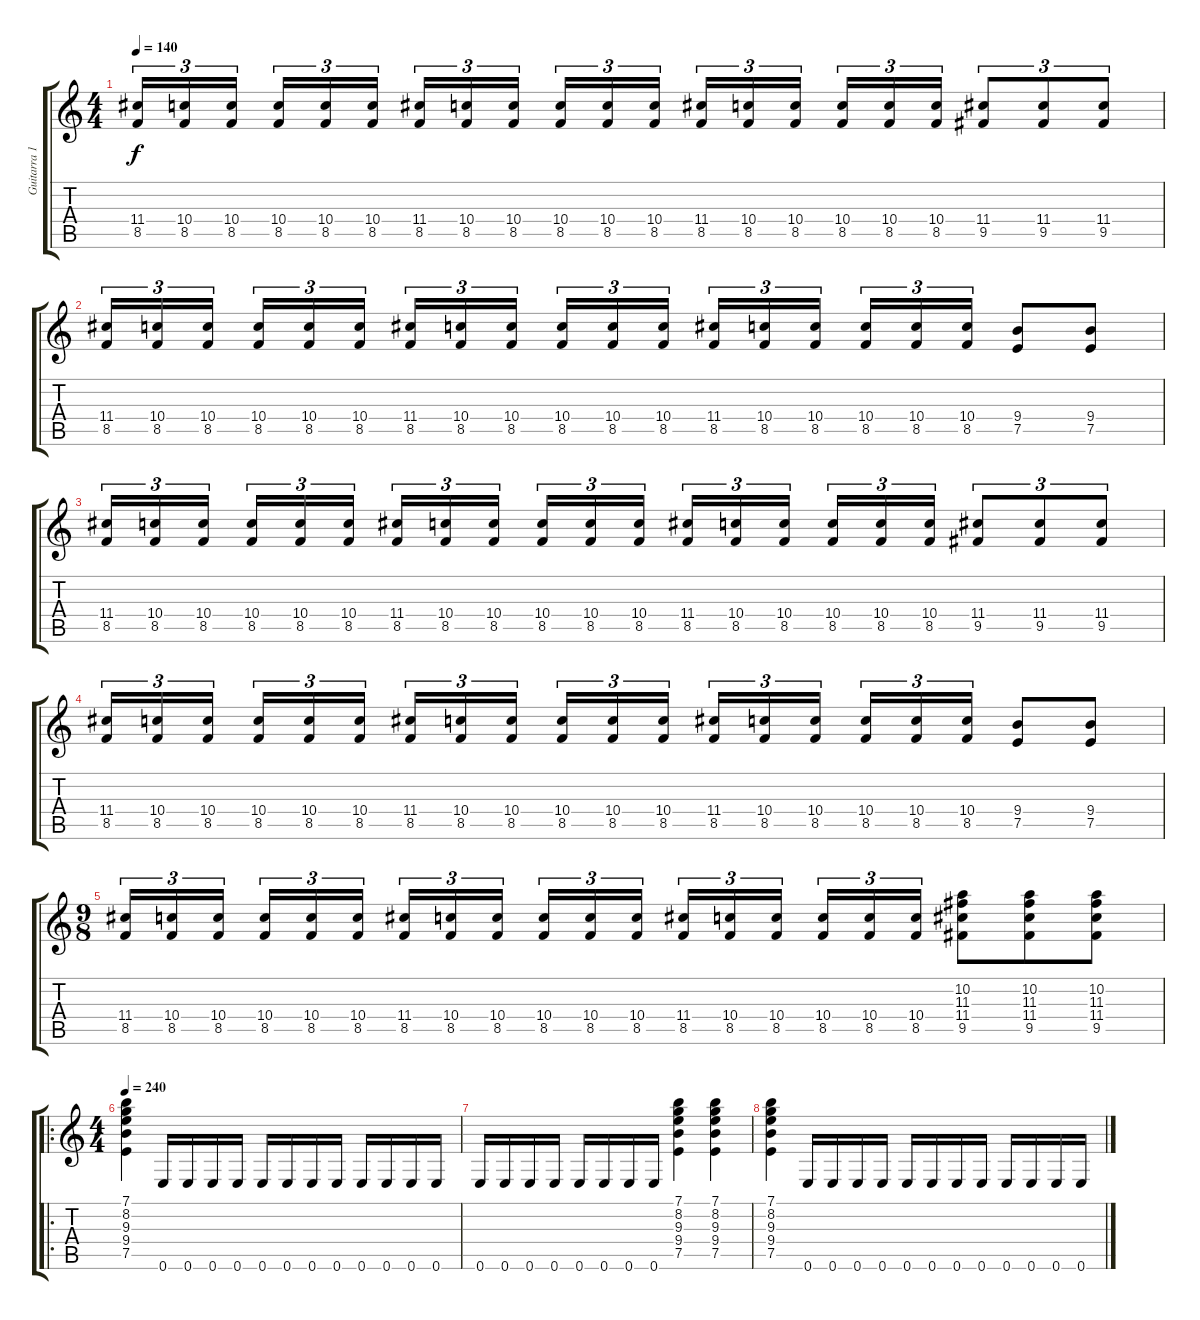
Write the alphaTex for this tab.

\track ("Guitarra 1" "Guitarra 1") {instrument distortionguitar}
\staff {score tabs}
\tuning (E4 B3 G3 D3 A2 E2) {hide}
\ts (4 4)
\tempo 140
\clef g2
\ks c
(11.4 8.5).16{tu (3 2) dy f} (10.4 8.5).16{tu (3 2)} (10.4 8.5).16{tu (3 2)} (10.4 8.5).16{tu (3 2)} (10.4 8.5).16{tu (3 2)} (10.4 8.5).16{tu (3 2)} (11.4 8.5).16{tu (3 2)} (10.4 8.5).16{tu (3 2)} (10.4 8.5).16{tu (3 2)} (10.4 8.5).16{tu (3 2)} (10.4 8.5).16{tu (3 2)} (10.4 8.5).16{tu (3 2)} (11.4 8.5).16{tu (3 2)} (10.4 8.5).16{tu (3 2)} (10.4 8.5).16{tu (3 2)} (10.4 8.5).16{tu (3 2)} (10.4 8.5).16{tu (3 2)} (10.4 8.5).16{tu (3 2)} (11.4 9.5).8{tu (3 2)} (11.4 9.5).8{tu (3 2)} (11.4 9.5).8{tu (3 2)} |
(11.4 8.5).16{tu (3 2)} (10.4 8.5).16{tu (3 2)} (10.4 8.5).16{tu (3 2)} (10.4 8.5).16{tu (3 2)} (10.4 8.5).16{tu (3 2)} (10.4 8.5).16{tu (3 2)} (11.4 8.5).16{tu (3 2)} (10.4 8.5).16{tu (3 2)} (10.4 8.5).16{tu (3 2)} (10.4 8.5).16{tu (3 2)} (10.4 8.5).16{tu (3 2)} (10.4 8.5).16{tu (3 2)} (11.4 8.5).16{tu (3 2)} (10.4 8.5).16{tu (3 2)} (10.4 8.5).16{tu (3 2)} (10.4 8.5).16{tu (3 2)} (10.4 8.5).16{tu (3 2)} (10.4 8.5).16{tu (3 2)} (9.4 7.5).8 (9.4 7.5).8 |
(11.4 8.5).16{tu (3 2)} (10.4 8.5).16{tu (3 2)} (10.4 8.5).16{tu (3 2)} (10.4 8.5).16{tu (3 2)} (10.4 8.5).16{tu (3 2)} (10.4 8.5).16{tu (3 2)} (11.4 8.5).16{tu (3 2)} (10.4 8.5).16{tu (3 2)} (10.4 8.5).16{tu (3 2)} (10.4 8.5).16{tu (3 2)} (10.4 8.5).16{tu (3 2)} (10.4 8.5).16{tu (3 2)} (11.4 8.5).16{tu (3 2)} (10.4 8.5).16{tu (3 2)} (10.4 8.5).16{tu (3 2)} (10.4 8.5).16{tu (3 2)} (10.4 8.5).16{tu (3 2)} (10.4 8.5).16{tu (3 2)} (11.4 9.5).8{tu (3 2)} (11.4 9.5).8{tu (3 2)} (11.4 9.5).8{tu (3 2)} |
(11.4 8.5).16{tu (3 2)} (10.4 8.5).16{tu (3 2)} (10.4 8.5).16{tu (3 2)} (10.4 8.5).16{tu (3 2)} (10.4 8.5).16{tu (3 2)} (10.4 8.5).16{tu (3 2)} (11.4 8.5).16{tu (3 2)} (10.4 8.5).16{tu (3 2)} (10.4 8.5).16{tu (3 2)} (10.4 8.5).16{tu (3 2)} (10.4 8.5).16{tu (3 2)} (10.4 8.5).16{tu (3 2)} (11.4 8.5).16{tu (3 2)} (10.4 8.5).16{tu (3 2)} (10.4 8.5).16{tu (3 2)} (10.4 8.5).16{tu (3 2)} (10.4 8.5).16{tu (3 2)} (10.4 8.5).16{tu (3 2)} (9.4 7.5).8 (9.4 7.5).8 |
\ts (9 8)
(11.4 8.5).16{tu (3 2)} (10.4 8.5).16{tu (3 2)} (10.4 8.5).16{tu (3 2)} (10.4 8.5).16{tu (3 2)} (10.4 8.5).16{tu (3 2)} (10.4 8.5).16{tu (3 2)} (11.4 8.5).16{tu (3 2)} (10.4 8.5).16{tu (3 2)} (10.4 8.5).16{tu (3 2)} (10.4 8.5).16{tu (3 2)} (10.4 8.5).16{tu (3 2)} (10.4 8.5).16{tu (3 2)} (11.4 8.5).16{tu (3 2)} (10.4 8.5).16{tu (3 2)} (10.4 8.5).16{tu (3 2)} (10.4 8.5).16{tu (3 2)} (10.4 8.5).16{tu (3 2)} (10.4 8.5).16{tu (3 2)} (10.2 11.3 11.4 9.5).8 (10.2 11.3 11.4 9.5).8 (10.2 11.3 11.4 9.5).8 |
\ro
\ts (4 4)
\tempo 240
(7.1 8.2 9.3 9.4 7.5).4 0.6.16 0.6.16 0.6.16 0.6.16 0.6.16 0.6.16 0.6.16 0.6.16 0.6.16 0.6.16 0.6.16 0.6.16 |
0.6.16 0.6.16 0.6.16 0.6.16 0.6.16 0.6.16 0.6.16 0.6.16 (7.1 8.2 9.3 9.4 7.5).4 (7.1 8.2 9.3 9.4 7.5).4 |
(7.1 8.2 9.3 9.4 7.5).4 0.6.16 0.6.16 0.6.16 0.6.16 0.6.16 0.6.16 0.6.16 0.6.16 0.6.16 0.6.16 0.6.16 0.6.16
